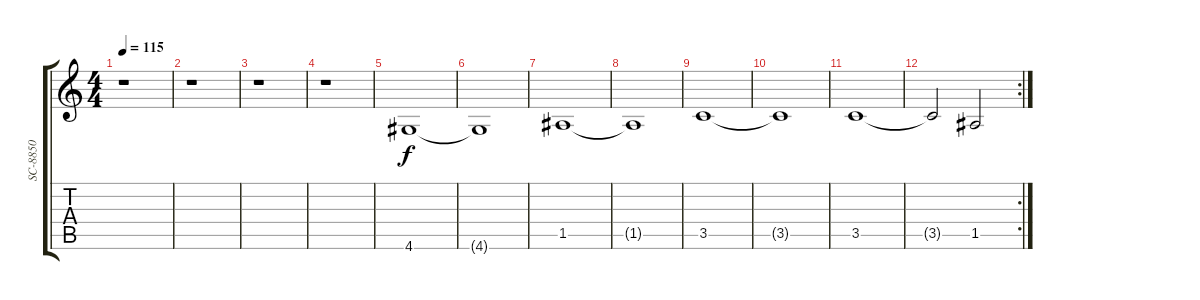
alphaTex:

\track ("SC-8850" "SC-8850") {instrument contrabass}
\staff {score tabs}
\tuning (E4 B3 G3 D3 A2 E2) {hide}
\ts (4 4)
\tempo 115
\clef g2
\ks c
r.1{dy f volume 10} |
r.1 |
r.1 |
r.1 |
4.6.1{volume 10} |
4.6{t}.1 |
1.5.1{volume 10} |
1.5{t}.1 |
3.5.1{volume 10} |
3.5{t}.1 |
3.5.1 |
\rc 2
3.5{t}.2 1.5.2
